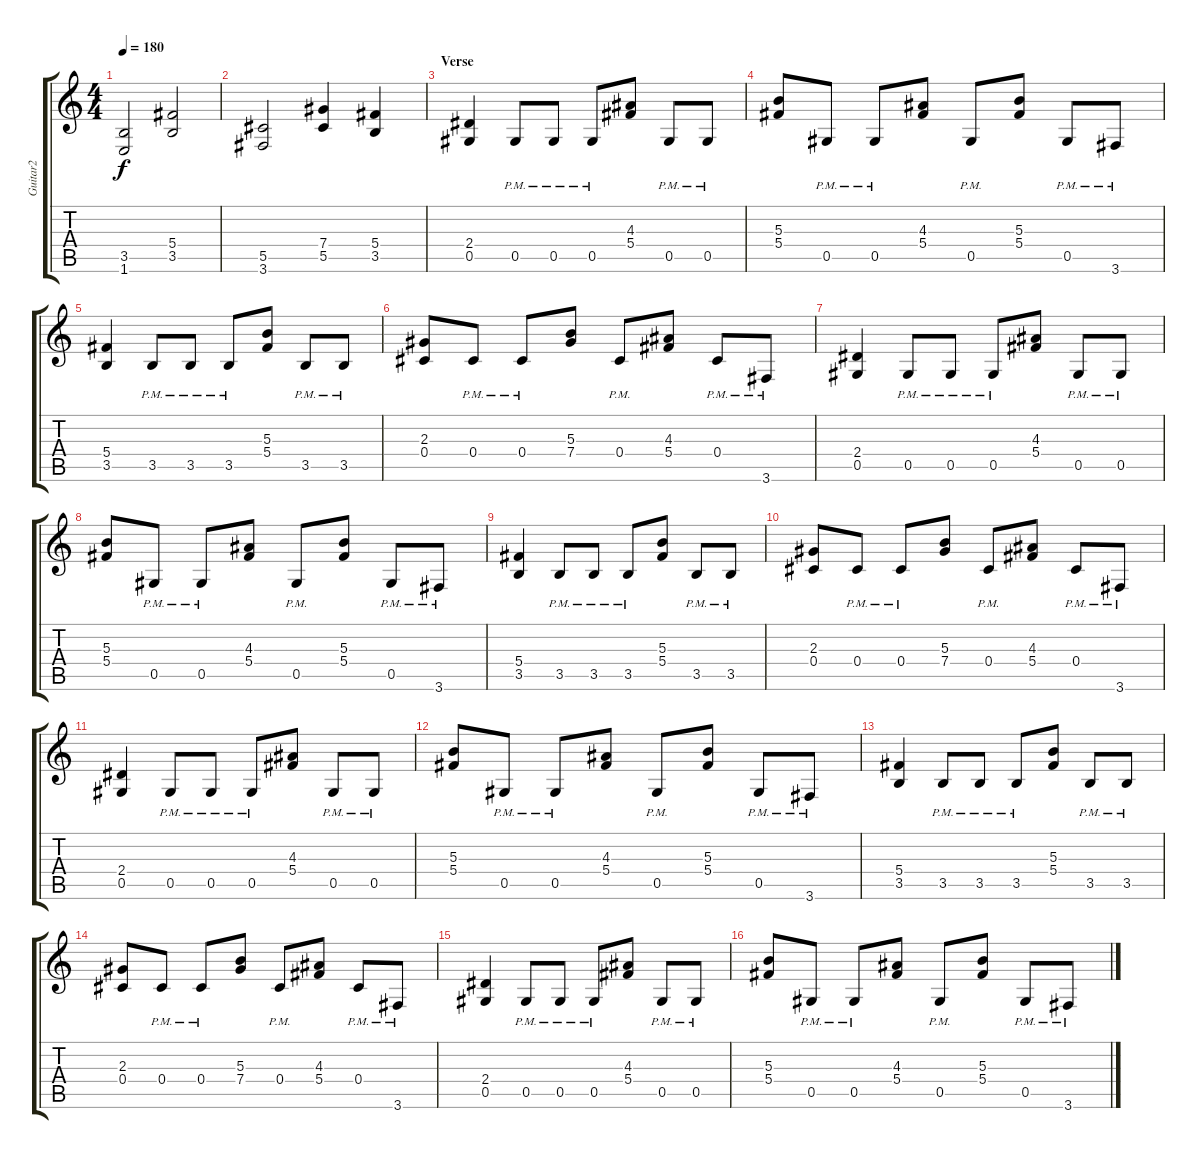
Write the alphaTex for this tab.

\track ("Guitar2" "Guitar2") {instrument distortionguitar}
\staff {score tabs}
\tuning (Eb4 Bb3 Gb3 Db3 Ab2 Eb2) {hide}
\ts (4 4)
\tempo 180
\clef g2
\ks c
(3.5 1.6).2{dy f} (5.4 3.5).2 |
(5.5 3.6).2 (7.4 5.5).4 (5.4 3.5).4 |
\section ("" "Verse")
(2.4 0.5).4 0.5{pm}.8 0.5{pm}.8 0.5{pm}.8 (4.3 5.4).8 0.5{pm}.8 0.5{pm}.8 |
(5.3 5.4).8 0.5{pm}.8 0.5{pm}.8 (4.3 5.4).8 0.5{pm}.8 (5.3 5.4).8 0.5{pm}.8 3.6{pm}.8 |
(5.4 3.5).4 3.5{pm}.8 3.5{pm}.8 3.5{pm}.8 (5.3 5.4).8 3.5{pm}.8 3.5{pm}.8 |
(2.3 0.4).8 0.4{pm}.8 0.4{pm}.8 (5.3 7.4).8 0.4{pm}.8 (4.3 5.4).8 0.4{pm}.8 3.6{pm}.8 |
(2.4 0.5).4 0.5{pm}.8 0.5{pm}.8 0.5{pm}.8 (4.3 5.4).8 0.5{pm}.8 0.5{pm}.8 |
(5.3 5.4).8 0.5{pm}.8 0.5{pm}.8 (4.3 5.4).8 0.5{pm}.8 (5.3 5.4).8 0.5{pm}.8 3.6{pm}.8 |
(5.4 3.5).4 3.5{pm}.8 3.5{pm}.8 3.5{pm}.8 (5.3 5.4).8 3.5{pm}.8 3.5{pm}.8 |
(2.3 0.4).8 0.4{pm}.8 0.4{pm}.8 (5.3 7.4).8 0.4{pm}.8 (4.3 5.4).8 0.4{pm}.8 3.6{pm}.8 |
(2.4 0.5).4 0.5{pm}.8 0.5{pm}.8 0.5{pm}.8 (4.3 5.4).8 0.5{pm}.8 0.5{pm}.8 |
(5.3 5.4).8 0.5{pm}.8 0.5{pm}.8 (4.3 5.4).8 0.5{pm}.8 (5.3 5.4).8 0.5{pm}.8 3.6{pm}.8 |
(5.4 3.5).4 3.5{pm}.8 3.5{pm}.8 3.5{pm}.8 (5.3 5.4).8 3.5{pm}.8 3.5{pm}.8 |
(2.3 0.4).8 0.4{pm}.8 0.4{pm}.8 (5.3 7.4).8 0.4{pm}.8 (4.3 5.4).8 0.4{pm}.8 3.6{pm}.8 |
(2.4 0.5).4 0.5{pm}.8 0.5{pm}.8 0.5{pm}.8 (4.3 5.4).8 0.5{pm}.8 0.5{pm}.8 |
(5.3 5.4).8 0.5{pm}.8 0.5{pm}.8 (4.3 5.4).8 0.5{pm}.8 (5.3 5.4).8 0.5{pm}.8 3.6{pm}.8
